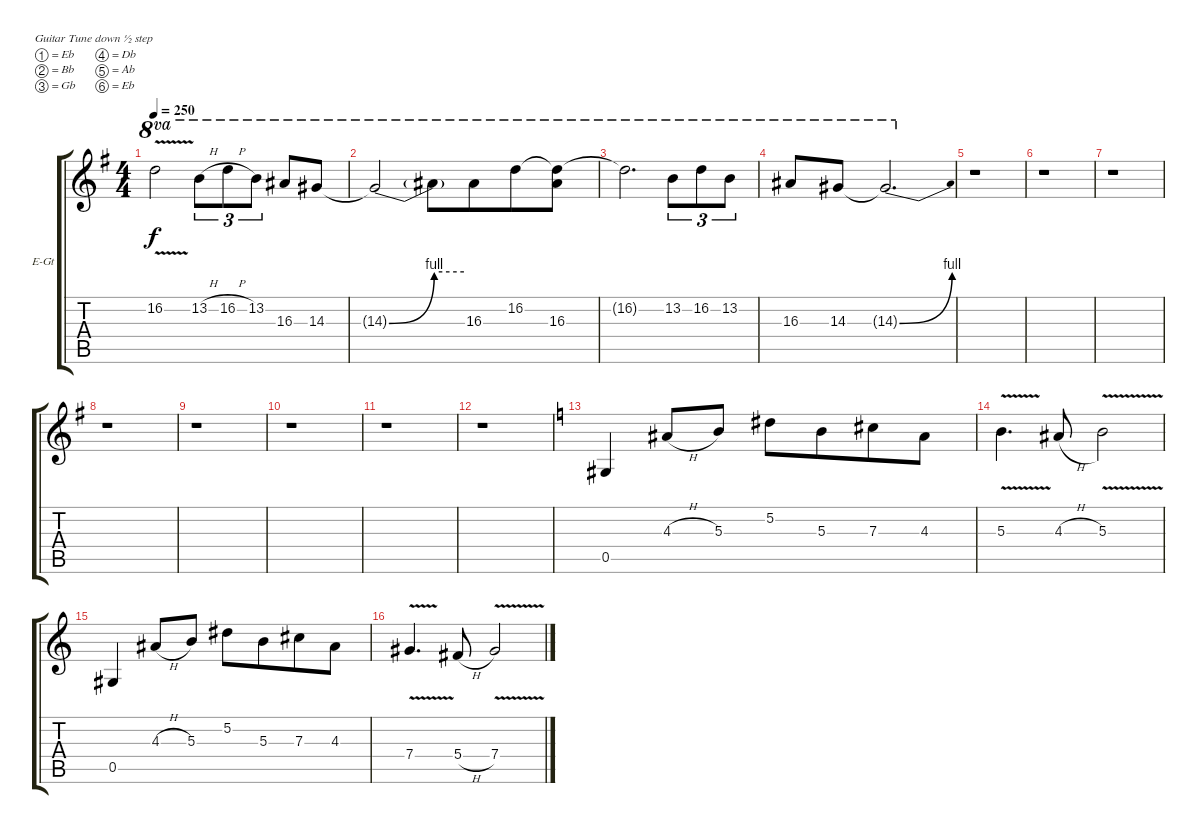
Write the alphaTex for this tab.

\bracketExtendMode groupsimilarinstruments
\firstSystemTrackNameOrientation horizontal
\otherSystemsTrackNameOrientation horizontal
\track ("Gitár 2 (Yngwie Malmsteen)" "E-Gt") {instrument distortionguitar}
\staff {score tabs}
\tuning (Eb4 Bb3 Gb3 Db3 Ab2 Eb2)
\ts (4 4)
\tempo 250
\clef g2
\ks g
16.2{v t}.2{ot 8va dy f} 13.2{h}.8{tu (3 2) ot 8va} 16.2{h}.8{tu (3 2) ot 8va} 13.2.8{tu (3 2) ot 8va} 16.3.8{ot 8va} 14.3.8{ot 8va} |
14.3{be (bend 0 0 60 4) t}.2{ot 8va} 14.3{be (hold 0 4 60 4) t}.8{ot 8va} 16.3.8{ot 8va beam merge} 16.2.8{ot 8va} (16.3 16.2{t}).8{ot 8va} |
16.2{t}.2{d ot 8va} 13.2.8{tu (3 2) ot 8va} 16.2.8{tu (3 2) ot 8va} 13.2.8{tu (3 2) ot 8va} |
16.3.8{ot 8va} 14.3.8{ot 8va} 14.3{be (bend 0 0 60 4) t}.2{d ot 8va} |
r.1 |
r.1 |
r.1 |
r.1 |
r.1 |
r.1 |
r.1 |
r.1 |
\ks c
0.5.4 4.3{h}.8 5.3.8 5.2.8 5.3.8{beam merge} 7.3.8 4.3.8 |
5.3{v}.4{d} 4.3{h}.8 5.3{v}.2 |
0.5.4 4.3{h}.8 5.3.8 5.2.8 5.3.8{beam merge} 7.3.8 4.3.8 |
7.4{v}.4{d} 5.4{h}.8 7.4{v}.2
